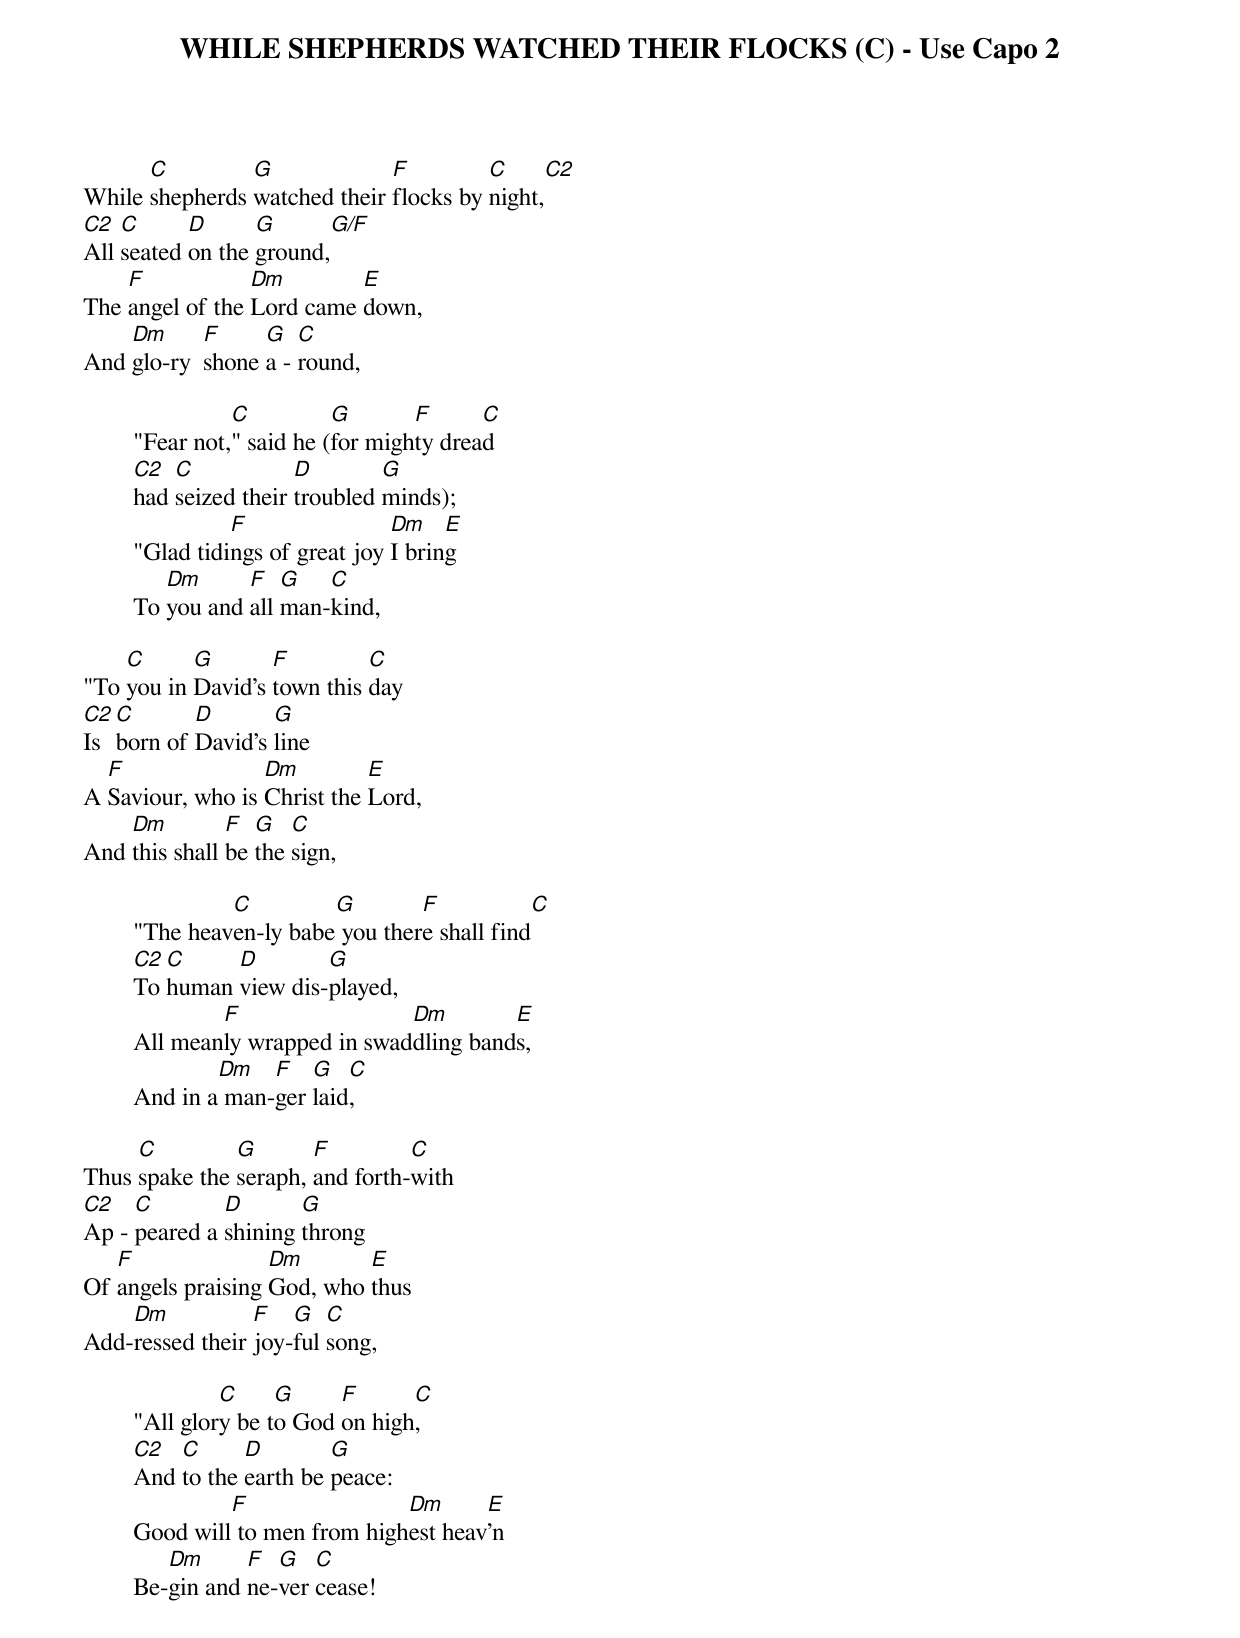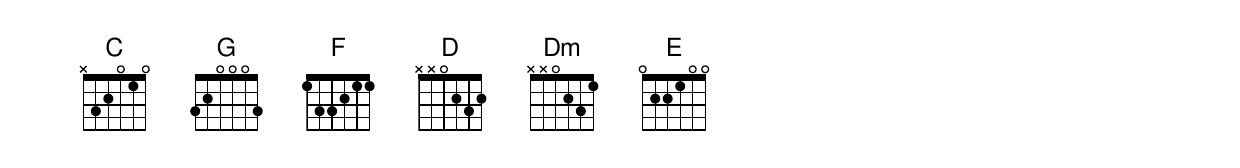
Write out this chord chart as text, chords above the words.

WHILE SHEPHERDS WATCHED THEIR FLOCKS (C) - Use Capo 2

      C         G             F         C     C2
While shepherds watched their flocks by night,
C2  C      D      G      G/F
All seated on the ground,
    F            Dm        E
The angel of the Lord came down,
    Dm      F     G   C
And glo-ry  shone a - round,

		  C          G       F      C
	"Fear not," said he (for mighty dread
	C2  C            D        G
	had seized their troubled minds);
		  F                Dm    E
	"Glad tidings of great joy I bring
	   Dm      F   G   C
	To you and all man-kind,

    C      G       F         C
"To you in David's town this day
C2 C       D       G
Is born of David's line
  F               Dm         E
A Saviour, who is Christ the Lord,
    Dm         F  G   C
And this shall be the sign,

		 C         G        F           C
	"The heaven-ly babe you there shall find
	C2 C     D        G
	To human view dis-played,
		F                 Dm        E
	All meanly wrapped in swaddling bands,
		Dm   F   G   C
	And in a man-ger laid,

     C         G       F         C
Thus spake the seraph, and forth-with
C2   C        D       G
Ap - peared a shining throng
   F               Dm       E
Of angels praising God, who thus
    Dm           F   G   C
Add-ressed their joy-ful song,

		 C     G     F      C
	"All glory be to God on high,
	C2  C      D        G
	And to the earth be peace:
		 F                Dm      E
	Good will to men from highest heav'n
	   Dm      F  G   C
	Be-gin and ne-ver cease!
